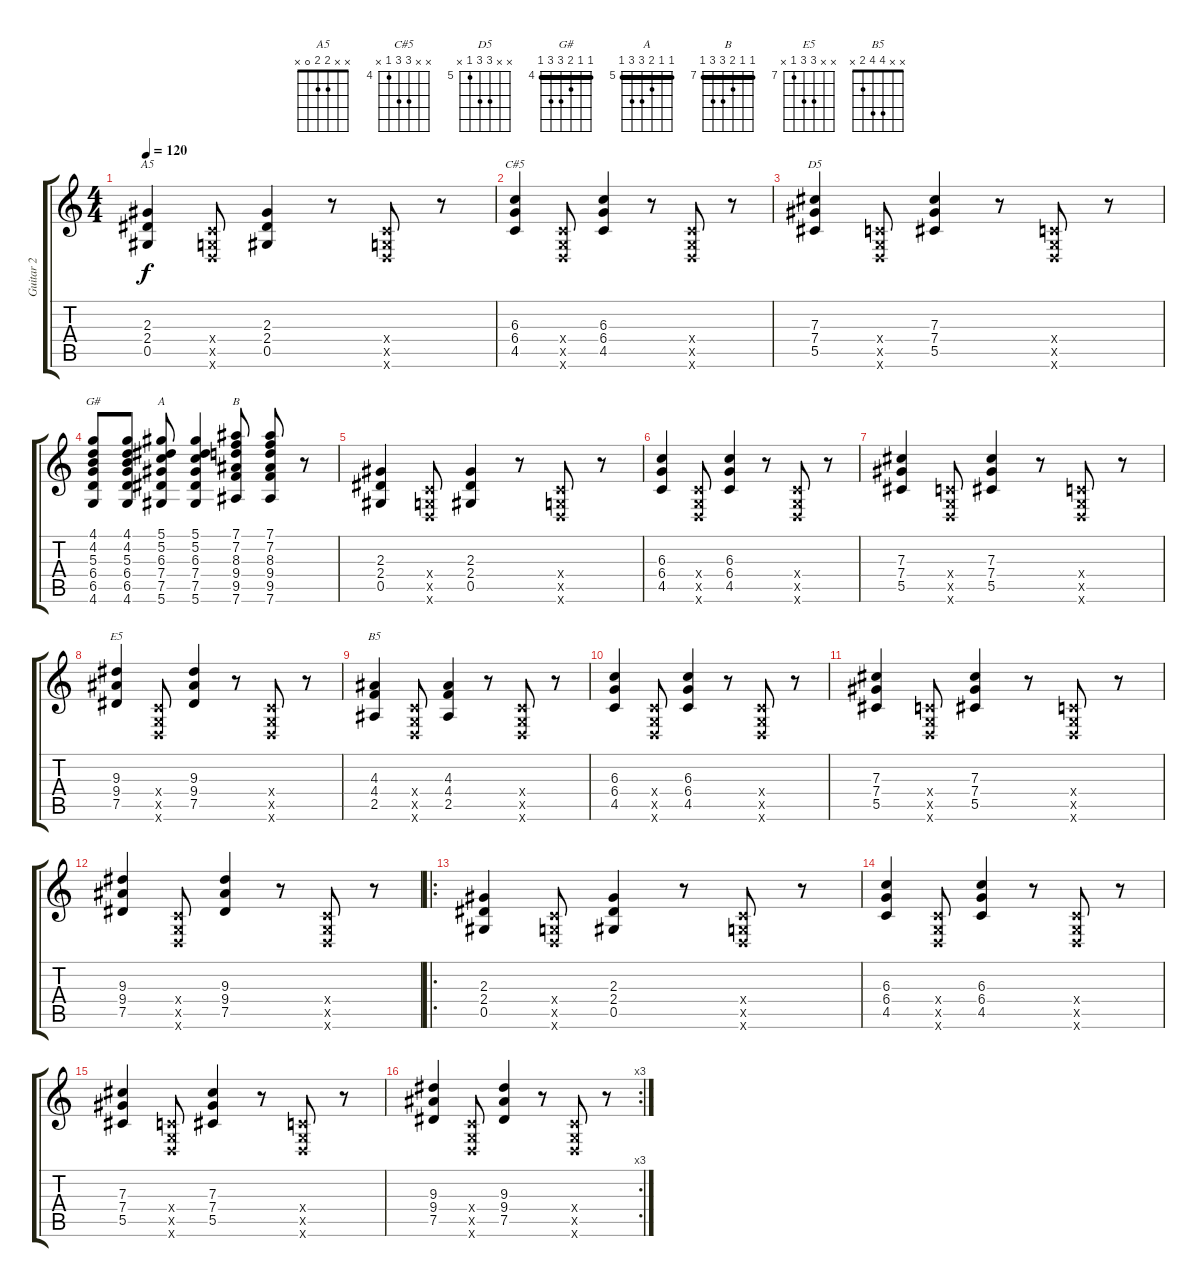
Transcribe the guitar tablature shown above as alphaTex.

\track ("Guitar 2" "Guitar 2") {instrument electricguitarclean}
\staff {score tabs}
\tuning (Eb4 Bb3 Gb3 Db3 Ab2 Eb2) {hide}
\chord ("A5" x x 2 2 0 x)
\chord ("C#5" x x 6 6 4 x) {firstfret 4}
\chord ("D5" x x 7 7 5 x) {firstfret 5}
\chord ("G#" 4 4 5 6 6 4) {firstfret 4 barre 4}
\chord ("A" 5 5 6 7 7 5) {firstfret 5 barre 5}
\chord ("B" 7 7 8 9 9 7) {firstfret 7 barre 7}
\chord ("E5" x x 9 9 7 x) {firstfret 7}
\chord ("B5" x x 4 4 2 x)
\ts (4 4)
\tempo 120
\clef g2
\ks c
(2.3 2.4 0.5).4{ch "A5" dy f} (-1.4{x} -1.5{x} -1.6{x}).8 (2.3 2.4 0.5).4 r.8 (-1.4{x} -1.5{x} -1.6{x}).8 r.8 |
(6.3 6.4 4.5).4{ch "C#5"} (-1.4{x} -1.5{x} -1.6{x}).8 (6.3 6.4 4.5).4 r.8 (-1.4{x} -1.5{x} -1.6{x}).8 r.8 |
(7.3 7.4 5.5).4{ch "D5"} (-1.4{x} -1.5{x} -1.6{x}).8 (7.3 7.4 5.5).4 r.8 (-1.4{x} -1.5{x} -1.6{x}).8 r.8 |
(4.1 4.2 5.3 6.4 6.5 4.6).8{ch "G#"} (4.1 4.2 5.3 6.4 6.5 4.6).8 (5.1 5.2 6.3 7.4 7.5 5.6).8{ch "A"} (5.1 5.2 6.3 7.4 7.5 5.6).4 (7.1 7.2 8.3 9.4 9.5 7.6).8{ch "B"} (7.1 7.2 8.3 9.4 9.5 7.6).8 r.8 |
(2.3 2.4 0.5).4 (-1.4{x} -1.5{x} -1.6{x}).8 (2.3 2.4 0.5).4 r.8 (-1.4{x} -1.5{x} -1.6{x}).8 r.8 |
(6.3 6.4 4.5).4 (-1.4{x} -1.5{x} -1.6{x}).8 (6.3 6.4 4.5).4 r.8 (-1.4{x} -1.5{x} -1.6{x}).8 r.8 |
(7.3 7.4 5.5).4 (-1.4{x} -1.5{x} -1.6{x}).8 (7.3 7.4 5.5).4 r.8 (-1.4{x} -1.5{x} -1.6{x}).8 r.8 |
(9.3 9.4 7.5).4{ch "E5"} (-1.4{x} -1.5{x} -1.6{x}).8 (9.3 9.4 7.5).4 r.8 (-1.4{x} -1.5{x} -1.6{x}).8 r.8 |
(4.3 4.4 2.5).4{ch "B5"} (-1.4{x} -1.5{x} -1.6{x}).8 (4.3 4.4 2.5).4 r.8 (-1.4{x} -1.5{x} -1.6{x}).8 r.8 |
(6.3 6.4 4.5).4 (-1.4{x} -1.5{x} -1.6{x}).8 (6.3 6.4 4.5).4 r.8 (-1.4{x} -1.5{x} -1.6{x}).8 r.8 |
(7.3 7.4 5.5).4 (-1.4{x} -1.5{x} -1.6{x}).8 (7.3 7.4 5.5).4 r.8 (-1.4{x} -1.5{x} -1.6{x}).8 r.8 |
(9.3 9.4 7.5).4 (-1.4{x} -1.5{x} -1.6{x}).8 (9.3 9.4 7.5).4 r.8 (-1.4{x} -1.5{x} -1.6{x}).8 r.8 |
\ro
(2.3 2.4 0.5).4 (-1.4{x} -1.5{x} -1.6{x}).8 (2.3 2.4 0.5).4 r.8 (-1.4{x} -1.5{x} -1.6{x}).8 r.8 |
(6.3 6.4 4.5).4 (-1.4{x} -1.5{x} -1.6{x}).8 (6.3 6.4 4.5).4 r.8 (-1.4{x} -1.5{x} -1.6{x}).8 r.8 |
(7.3 7.4 5.5).4 (-1.4{x} -1.5{x} -1.6{x}).8 (7.3 7.4 5.5).4 r.8 (-1.4{x} -1.5{x} -1.6{x}).8 r.8 |
\rc 3
(9.3 9.4 7.5).4 (-1.4{x} -1.5{x} -1.6{x}).8 (9.3 9.4 7.5).4 r.8 (-1.4{x} -1.5{x} -1.6{x}).8 r.8
